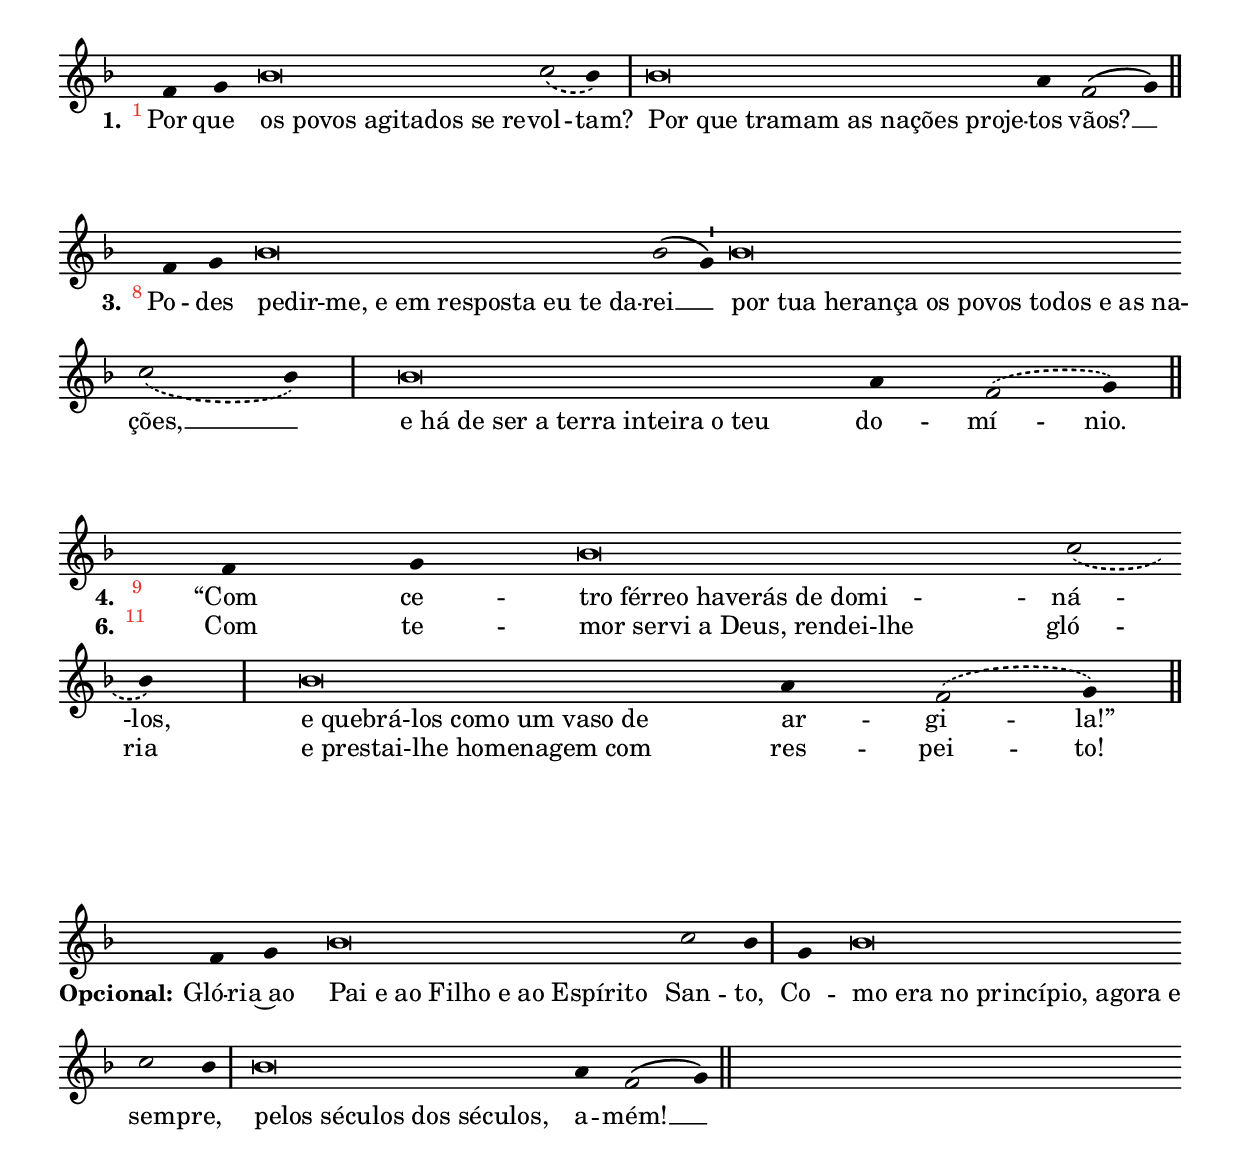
\version "2.24.1"

\include "gregorian.ly"
\version "2.24.1"

\include "gregorian.ly"
\include "../../modules/lilypond/neums.ily"
\include "../../modules/lilypond/spacing.ily"
\include "../../modules/lilypond/psalmody.ily"
\include "../../modules/lilypond/lyrics.ily"

chantInchoatioII = \relative c' { \C c d }
chantSicutInchoatioII = \relative c' { \C d }

chantTenorII = \relative c' { \T f }

chantFlexaII =
#(define-music-function
  (options)
  (alist?)
  #{
    \relative c' {
      \MakeAccentusOnePostOne f d d #options
    }
  #})

chantMediatioII =
#(define-music-function
  (options)
  (alist?)
  #{
    \relative c'' {
      \MakeAccentusOnePostOne g f f #options
    }
  #})

chantTerminatioIID =
#(define-music-function
  (options)
  (alist?)
  #{
    \relative c' {
      \C e
      \MakeAccentusOnePostOne c d d #options
    }
  #})

gloriaPatriChantIID = {
  \time 1/4
  \key c \major
  \chantInchoatioII
  \chantTenorII
  \chantMediatioII #'()
  \divisioMaxima
  \chantSicutInchoatioII
  \chantTenorII
  \chantMediatioII #'()
  \divisioMaxima
  \chantTenorII
  \chantTerminatioIID #'((syneresis . total))
  \finalis
  \Spacer 15
}

gloriaPatriVerseIID = \lyricmode {
  \set stanza = "Opcional:"
  Gló -- ria~ao
  \Tenor "Pai e ao Filho e ao Espírito" San -- to,
  Co -- \Tenor "mo era no princípio, agora e" sem -- pre,
  \Tenor "pelos séculos dos séculos," a -- mém! __
}

\include "../../../modules/lilypond/neums.ily"
\include "../../../modules/lilypond/spacing.ily"
\include "../../../modules/lilypond/layout.ily"
\include "../../../modules/lilypond/lyrics.ily"

psalmChantA = {
  \key c \major
  \PsalmSignature
  \S \chantInchoatioII
  \chantTenorII
  \chantMediatioII #'((syneresis . partial))
  \divisioMaxima
  \chantTenorII
  \chantTerminatioIID #'((syneresis . total))
  \finalis
}

psalmChantB = {
  \key c \major
  \PsalmSignature
  \S \chantInchoatioII
  \chantTenorII
  \chantFlexaII #'((syneresis . total))
  \divisioMinima
  \chantTenorII
  \chantMediatioII #'((syneresis . partial))
  \divisioMaxima
  \chantTenorII
  \chantTerminatioIID #'((syneresis . partial))
  \finalis
}

psalmChantC = {
  \key c \major
  \PsalmSignature
  \S \chantInchoatioII
  \chantTenorII
  \chantMediatioII #'((syneresis . partial))
  \divisioMaxima
  \chantTenorII
  \chantTerminatioIID #'((syneresis . partial))
  \finalis
}

psalmVerseI = \lyricmode {
  \set stanza = "1."
  \VSup "1" Por que
  \Tenor "os povos agitados se re" --
  \MelismaOff vol -- tam? \MelismaOn
  \Tenor "Por que tramam as nações proje" -- tos vãos? __
}

psalmVerseII = \lyricmode {
  \set stanza = "2."
  \VSup "6" “Fui eu
  \Tenor "mesmo que escolhi este meu" Rei, __
  \Tenor "e em Sião, meu monte santo, o con" -- sa -- grei!” __
}

psalmVerseIII = \lyricmode {
  \set stanza = "3."
  \VSup "8" Po -- des
  \Tenor "pedir-me, e em resposta eu te da" -- rei __
  \Tenor "por tua herança os povos todos e as na" -- ções, __
  \Tenor "e há de ser a terra inteira o teu" do --
  \MelismaOff mí -- nio. \MelismaOn
}

psalmVerseIV = \lyricmode {
  \set stanza = "4."
  \VSup "9" “Com ce --
  \Tenor "tro férreo haverás de domi" --
  \MelismaOff ná -- -los, \MelismaOn
  \Tenor "e quebrá-los como um vaso de" ar --
  \MelismaOff gi -- la!” \MelismaOn
}

psalmVerseV = \lyricmode {
  \set stanza = "5."
  \VSup "10" E a --
  \Tenor "gora, poderosos, enten" -- dei; __
  \Tenor "soberanos, aprendei esta" li -- ção. __
}

psalmVerseVI = \lyricmode {
  \set stanza = "6."
  \VSup "11" Com te --
  \Tenor "mor servi a Deus, rendei-lhe"
  \MelismaOff gló -- ria \MelismaOn
  \Tenor "e prestai-lhe homenagem com" res --
  \MelismaOff pei -- to! \MelismaOn
}

psalmVerseVII = \lyricmode {
  \set stanza = "7."
  \VSup "12cd" Fe -- li --
  \Tenor "zes hão de ser todos a" --
  \MelismaOff que -- les \MelismaOn
  \Tenor "que põem sua esperança no" Se -- nhor! __
}

\GregorianTranscriptionLayout

\score {
  \new GregorianTranscriptionStaff <<
    \new GregorianTranscriptionVoice = "psalm" {
      \transpose d g \psalmChantA
    }

    \new GregorianTranscriptionLyrics \lyricsto "psalm" \psalmVerseI
    \new GregorianTranscriptionAltLyrics \lyricsto "psalm" \psalmVerseII
  >>
}

\markup \vspace #2

\score {
  \new GregorianTranscriptionStaff <<
    \new GregorianTranscriptionVoice = "psalm" {
      \transpose d g \psalmChantB
    }

    \new GregorianTranscriptionLyrics \lyricsto "psalm" \psalmVerseIII
  >>
}

\markup \vspace #2

\score {
  \new GregorianTranscriptionStaff <<
    \new GregorianTranscriptionVoice = "psalm" {
      \transpose d g \psalmChantC
    }

    \new GregorianTranscriptionLyrics \lyricsto "psalm" \psalmVerseIV
    \new GregorianTranscriptionAltLyrics \lyricsto "psalm" \psalmVerseV
    \new GregorianTranscriptionLyrics \lyricsto "psalm" \psalmVerseVI
    \new GregorianTranscriptionAltLyrics \lyricsto "psalm" \psalmVerseVII
  >>
}

\markup \vspace #4

\score {
  \new GregorianTranscriptionStaff <<
    \new GregorianTranscriptionVoice = "gloria" {
      \transpose d g \gloriaPatriChantIID
    }

    \new GregorianTranscriptionLyrics \lyricsto "gloria" \gloriaPatriVerseIID
  >>
}